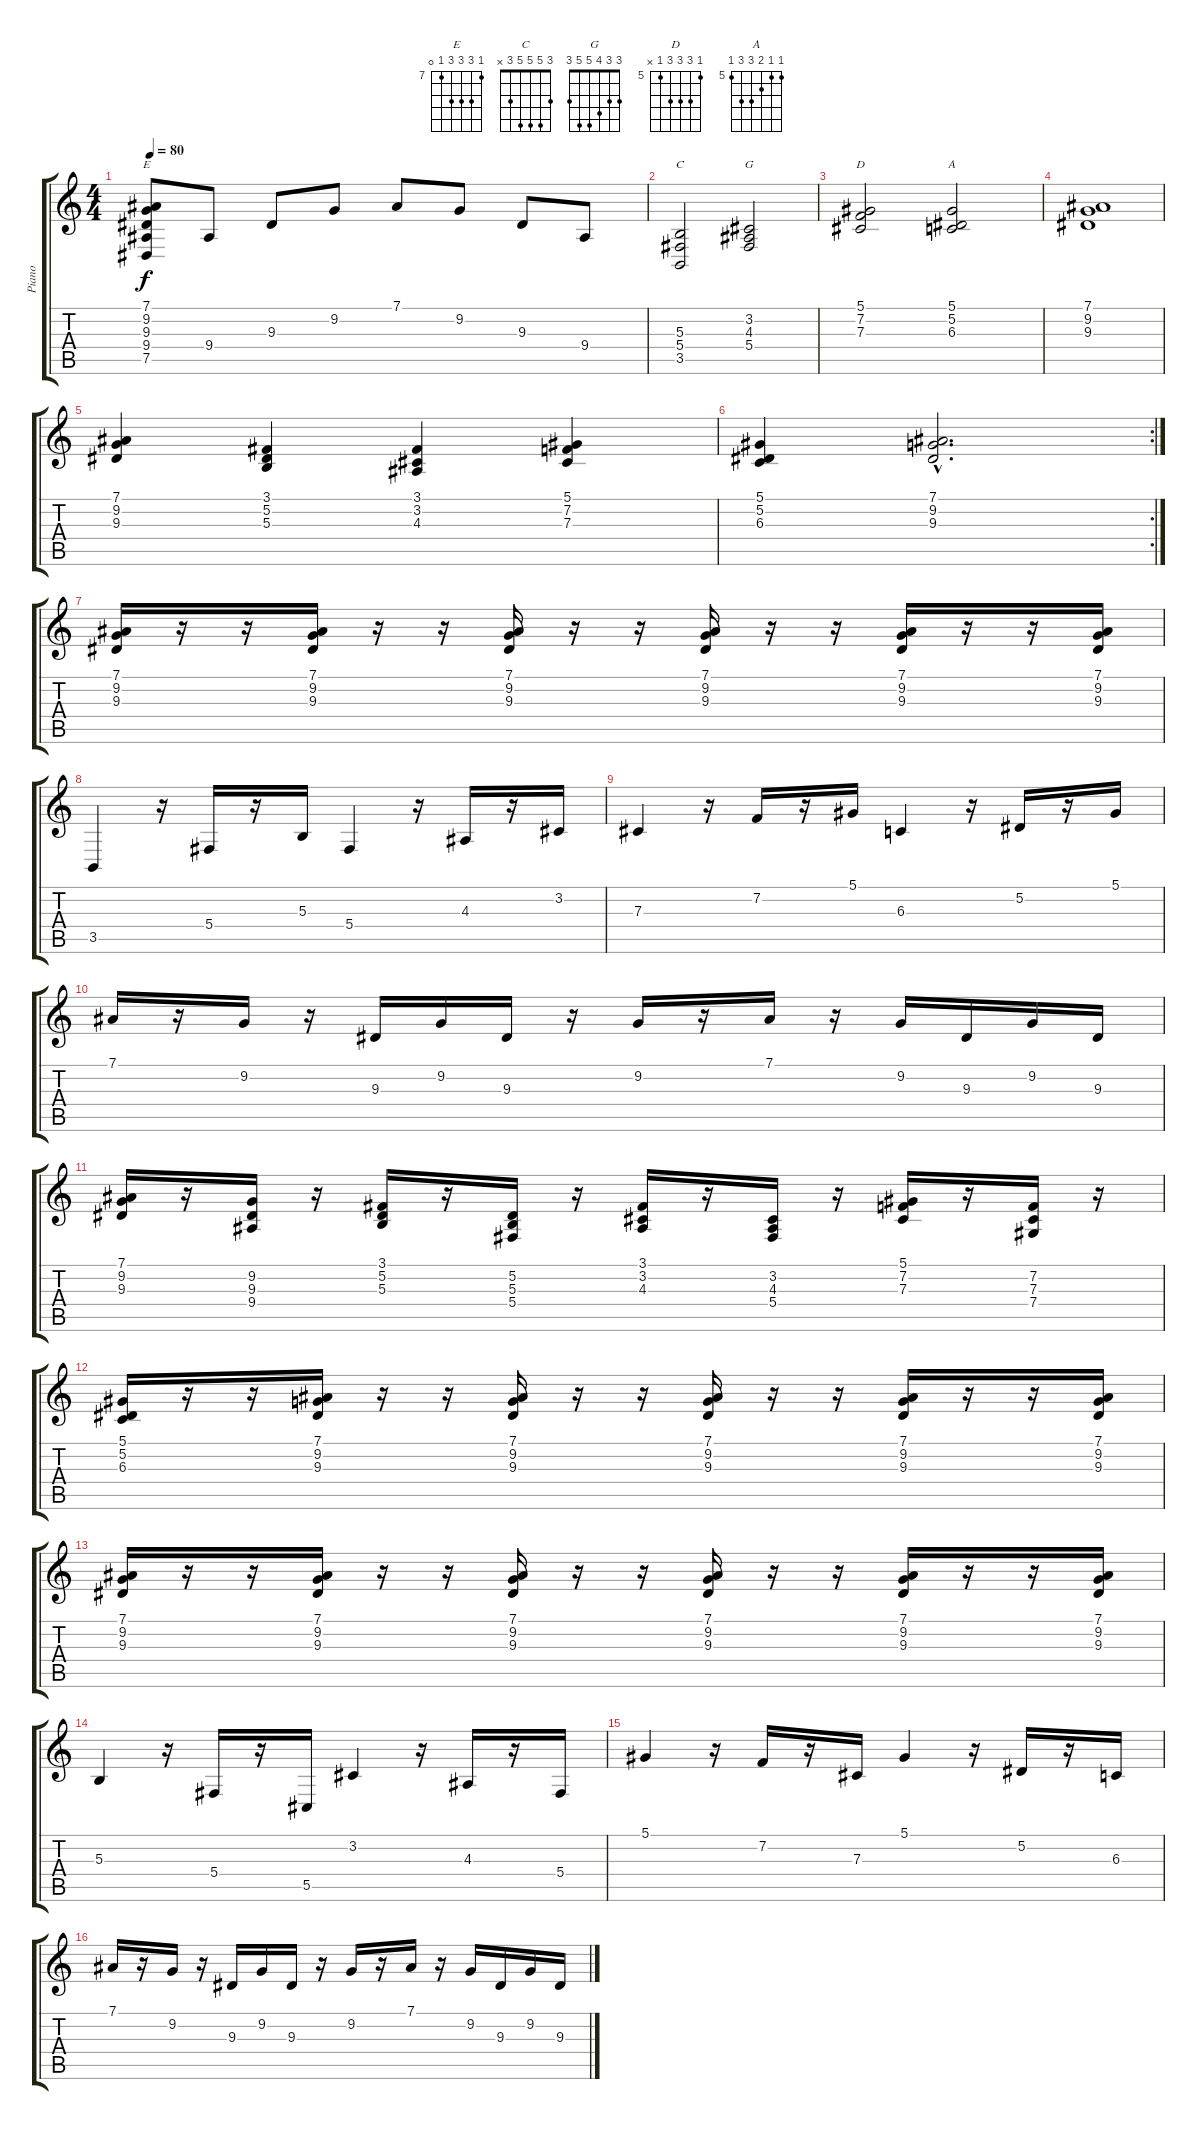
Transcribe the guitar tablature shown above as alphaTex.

\track ("Piano" "Piano") {instrument brightacousticpiano}
\staff {score tabs}
\tuning (Eb4 Bb3 Gb3 Db3 Ab2 Eb2) {hide}
\chord ("E" 7 9 9 9 7 0) {firstfret 7}
\chord ("C" 3 5 5 5 3 x)
\chord ("G" 3 3 4 5 5 3)
\chord ("D" 5 7 7 7 5 x) {firstfret 5}
\chord ("A" 5 5 6 7 7 5) {firstfret 5}
\ts (4 4)
\tempo 80
\clef g2
\ks c
(7.1 9.2 9.3 9.4 7.5).8{ch "E" dy f instrument brightacousticpiano} 9.4.8 9.3.8 9.2.8 7.1.8 9.2.8 9.3.8 9.4.8 |
(5.3 5.4 3.5).2{ch "C"} (3.2 4.3 5.4).2{ch "G"} |
(5.1 7.2 7.3).2{ch "D"} (5.1 5.2 6.3).2{ch "A"} |
(7.1 9.2 9.3).1 |
(7.1 9.2 9.3).4 (3.1 5.2 5.3).4 (3.1 3.2 4.3).4 (5.1 7.2 7.3).4 |
\rc 2
(5.1 5.2 6.3).4 (7.1{hac} 9.2{hac} 9.3{hac}).2{d} |
(7.1 9.2 9.3).16 r.16 r.16 (7.1 9.2 9.3).16 r.16 r.16 (7.1 9.2 9.3).16 r.16 r.16 (7.1 9.2 9.3).16 r.16 r.16 (7.1 9.2 9.3).16 r.16 r.16 (7.1 9.2 9.3).16 |
3.5.4 r.16 5.4.16 r.16 5.3.16 5.4.4 r.16 4.3.16 r.16 3.2.16 |
7.3.4 r.16 7.2.16 r.16 5.1.16 6.3.4 r.16 5.2.16 r.16 5.1.16 |
7.1.16 r.16 9.2.16 r.16 9.3.16 9.2.16 9.3.16 r.16 9.2.16 r.16 7.1.16 r.16 9.2.16 9.3.16 9.2.16 9.3.16 |
(7.1 9.2 9.3).16 r.16 (9.2 9.3 9.4).16 r.16 (3.1 5.2 5.3).16 r.16 (5.2 5.3 5.4).16 r.16 (3.1 3.2 4.3).16 r.16 (3.2 4.3 5.4).16 r.16 (5.1 7.2 7.3).16 r.16 (7.2 7.3 7.4).16 r.16 |
(5.1 5.2 6.3).16 r.16 r.16 (7.1 9.2 9.3).16 r.16 r.16 (7.1 9.2 9.3).16 r.16 r.16 (7.1 9.2 9.3).16 r.16 r.16 (7.1 9.2 9.3).16 r.16 r.16 (7.1 9.2 9.3).16 |
(7.1 9.2 9.3).16 r.16 r.16 (7.1 9.2 9.3).16 r.16 r.16 (7.1 9.2 9.3).16 r.16 r.16 (7.1 9.2 9.3).16 r.16 r.16 (7.1 9.2 9.3).16 r.16 r.16 (7.1 9.2 9.3).16 |
5.3.4 r.16 5.4.16 r.16 5.5.16 3.2.4 r.16 4.3.16 r.16 5.4.16 |
5.1.4 r.16 7.2.16 r.16 7.3.16 5.1.4 r.16 5.2.16 r.16 6.3.16 |
7.1.16 r.16 9.2.16 r.16 9.3.16 9.2.16 9.3.16 r.16 9.2.16 r.16 7.1.16 r.16 9.2.16 9.3.16 9.2.16 9.3.16
